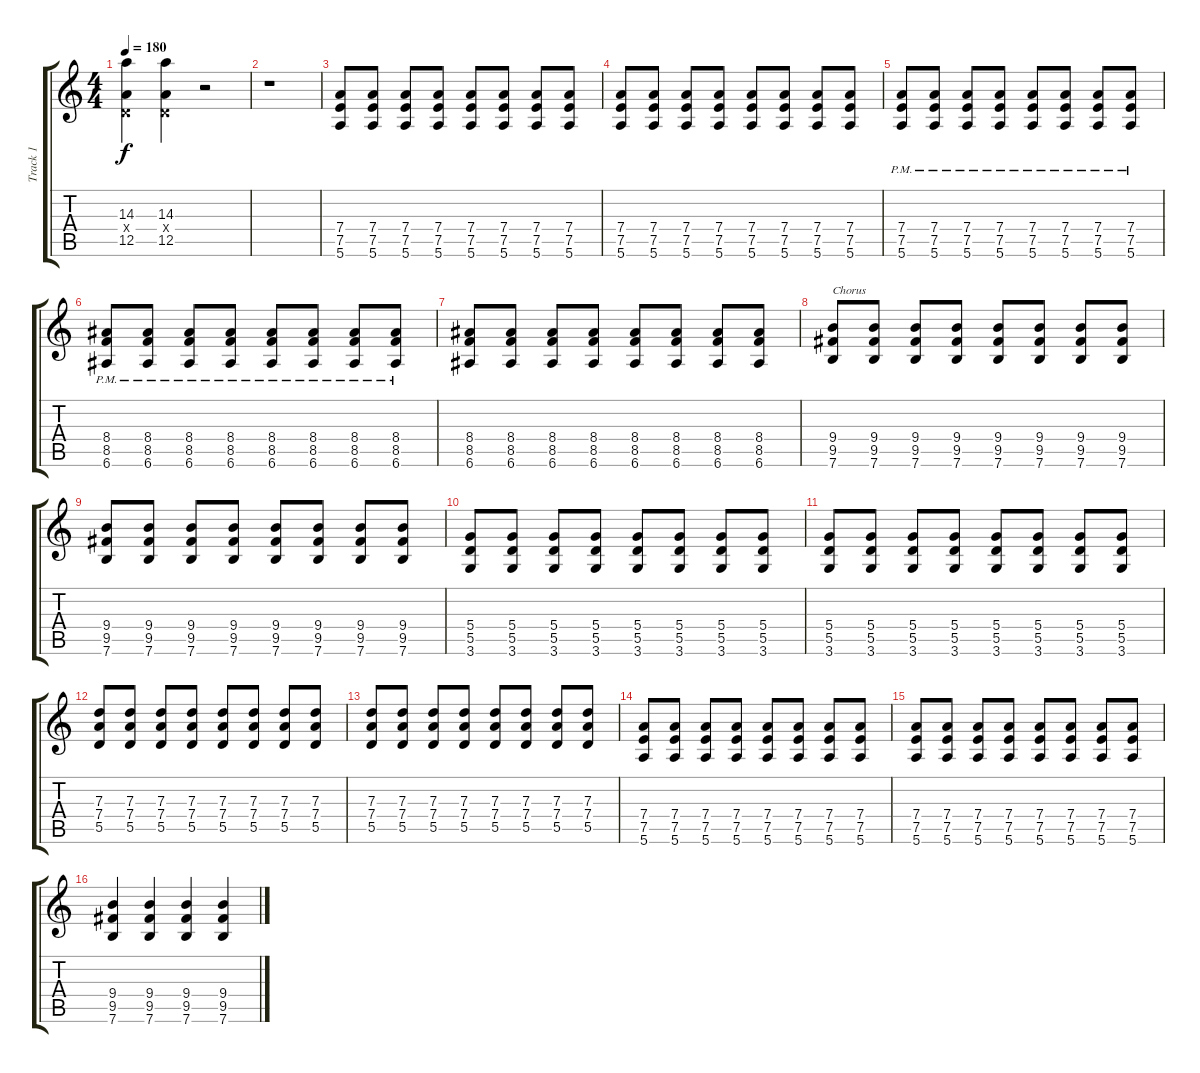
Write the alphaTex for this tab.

\track ("Track 1" "Track 1") {instrument overdrivenguitar}
\staff {score tabs}
\tuning (E4 B3 G3 D3 A2 E2) {hide}
\ts (4 4)
\tempo 180
\clef g2
\ks c
(14.3 0.4{x} 12.5).4{dy f} (14.3 0.4{x} 12.5).4 r.2 |
r.1 |
(7.4 7.5 5.6).8 (7.4 7.5 5.6).8 (7.4 7.5 5.6).8 (7.4 7.5 5.6).8 (7.4 7.5 5.6).8 (7.4 7.5 5.6).8 (7.4 7.5 5.6).8 (7.4 7.5 5.6).8 |
(7.4 7.5 5.6).8 (7.4 7.5 5.6).8 (7.4 7.5 5.6).8 (7.4 7.5 5.6).8 (7.4 7.5 5.6).8 (7.4 7.5 5.6).8 (7.4 7.5 5.6).8 (7.4 7.5 5.6).8 |
(7.4{pm} 7.5{pm} 5.6{pm}).8 (7.4{pm} 7.5{pm} 5.6{pm}).8 (7.4{pm} 7.5{pm} 5.6{pm}).8 (7.4{pm} 7.5{pm} 5.6{pm}).8 (7.4{pm} 7.5{pm} 5.6{pm}).8 (7.4{pm} 7.5{pm} 5.6{pm}).8 (7.4{pm} 7.5{pm} 5.6{pm}).8 (7.4{pm} 7.5{pm} 5.6{pm}).8 |
(8.4{pm} 8.5{pm} 6.6{pm}).8 (8.4{pm} 8.5{pm} 6.6{pm}).8 (8.4{pm} 8.5{pm} 6.6{pm}).8 (8.4{pm} 8.5{pm} 6.6{pm}).8 (8.4{pm} 8.5{pm} 6.6{pm}).8 (8.4{pm} 8.5{pm} 6.6{pm}).8 (8.4{pm} 8.5{pm} 6.6{pm}).8 (8.4{pm} 8.5{pm} 6.6{pm}).8 |
(8.4 8.5 6.6).8 (8.4 8.5 6.6).8 (8.4 8.5 6.6).8 (8.4 8.5 6.6).8 (8.4 8.5 6.6).8 (8.4 8.5 6.6).8 (8.4 8.5 6.6).8 (8.4 8.5 6.6).8 |
(9.4 9.5 7.6).8{txt "Chorus"} (9.4 9.5 7.6).8 (9.4 9.5 7.6).8 (9.4 9.5 7.6).8 (9.4 9.5 7.6).8 (9.4 9.5 7.6).8 (9.4 9.5 7.6).8 (9.4 9.5 7.6).8 |
(9.4 9.5 7.6).8 (9.4 9.5 7.6).8 (9.4 9.5 7.6).8 (9.4 9.5 7.6).8 (9.4 9.5 7.6).8 (9.4 9.5 7.6).8 (9.4 9.5 7.6).8 (9.4 9.5 7.6).8 |
(5.4 5.5 3.6).8 (5.4 5.5 3.6).8 (5.4 5.5 3.6).8 (5.4 5.5 3.6).8 (5.4 5.5 3.6).8 (5.4 5.5 3.6).8 (5.4 5.5 3.6).8 (5.4 5.5 3.6).8 |
(5.4 5.5 3.6).8 (5.4 5.5 3.6).8 (5.4 5.5 3.6).8 (5.4 5.5 3.6).8 (5.4 5.5 3.6).8 (5.4 5.5 3.6).8 (5.4 5.5 3.6).8 (5.4 5.5 3.6).8 |
(7.3 7.4 5.5).8 (7.3 7.4 5.5).8 (7.3 7.4 5.5).8 (7.3 7.4 5.5).8 (7.3 7.4 5.5).8 (7.3 7.4 5.5).8 (7.3 7.4 5.5).8 (7.3 7.4 5.5).8 |
(7.3 7.4 5.5).8 (7.3 7.4 5.5).8 (7.3 7.4 5.5).8 (7.3 7.4 5.5).8 (7.3 7.4 5.5).8 (7.3 7.4 5.5).8 (7.3 7.4 5.5).8 (7.3 7.4 5.5).8 |
(7.4 7.5 5.6).8 (7.4 7.5 5.6).8 (7.4 7.5 5.6).8 (7.4 7.5 5.6).8 (7.4 7.5 5.6).8 (7.4 7.5 5.6).8 (7.4 7.5 5.6).8 (7.4 7.5 5.6).8 |
(7.4 7.5 5.6).8 (7.4 7.5 5.6).8 (7.4 7.5 5.6).8 (7.4 7.5 5.6).8 (7.4 7.5 5.6).8 (7.4 7.5 5.6).8 (7.4 7.5 5.6).8 (7.4 7.5 5.6).8 |
(9.4 9.5 7.6).4 (9.4 9.5 7.6).4 (9.4 9.5 7.6).4 (9.4 9.5 7.6).4
